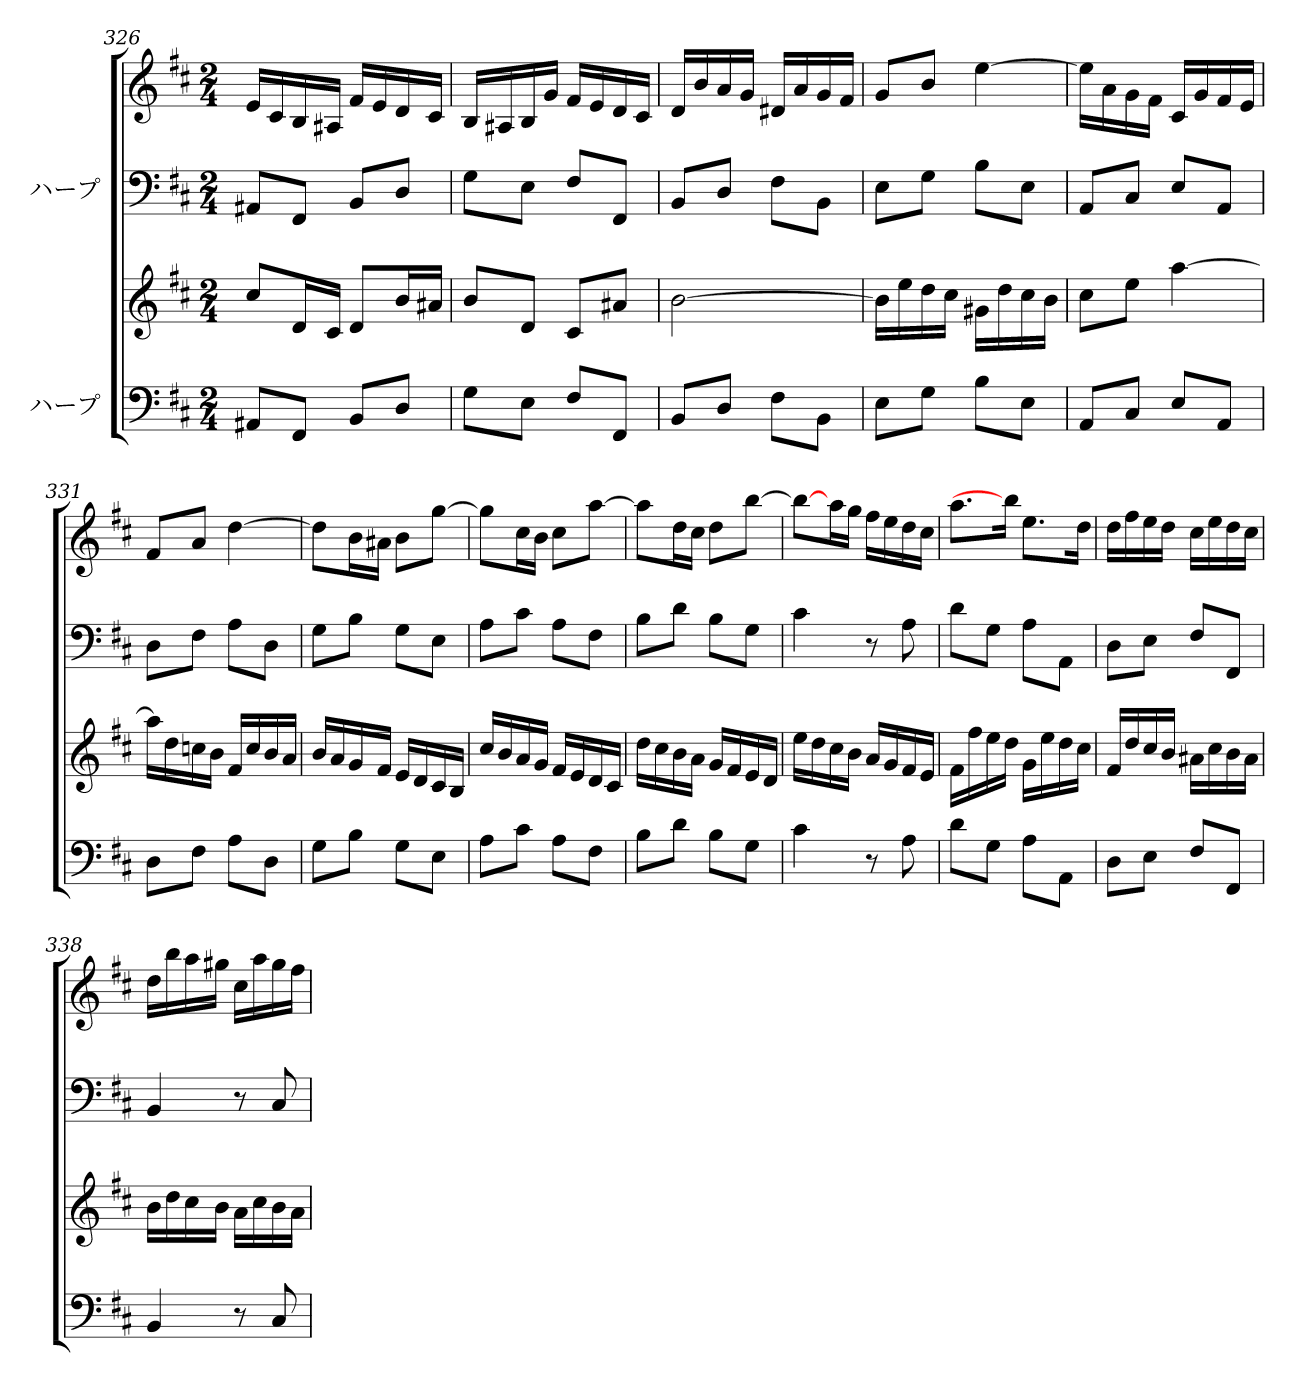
**kern	**kern	**kern	**kern
*part2	*part2	*part1	*part1
*staff4	*staff3	*staff2	*staff1
*I"ハープ	*	*I"ハープ	*
*clefF4	*clefG2	*clefF4	*clefG2
*k[f#c#]	*k[f#c#]	*k[f#c#]	*k[f#c#]
*M2/4	*M2/4	*M2/4	*M2/4
=326	=326	=326	=326
8AA#X/L	8cc#/L	8AA#X/L	16e/LL
.	.	.	16c#/
8FF#/J	16d/L	8FF#/J	16B/
.	16c#/JJ	.	16A#X/JJ
8BB/L	8d/L	8BB/L	16f#/LL
.	.	.	16e/
8D/J	16b/L	8D/J	16d/
.	16a#X/JJ	.	16c#/JJ
!!LO:LB:g=z
=327	=327	=327	=327
8G\L	8b/L	8G\L	16B/LL
.	.	.	16A#X/
8E\J	8d/J	8E\J	16B/
.	.	.	16g/JJ
8F#/L	8c#/L	8F#/L	16f#/LL
.	.	.	16e/
8FF#/J	8a#X/J	8FF#/J	16d/
.	.	.	16c#/JJ
=328	=328	=328	=328
8BB/L	[2b\	8BB/L	16d/LL
.	.	.	16b/
8D/J	.	8D/J	16a/
.	.	.	16g/JJ
8F#\L	.	8F#\L	16d#X/LL
.	.	.	16a/
8BB\J	.	8BB\J	16g/
.	.	.	16f#/JJ
=329	=329	=329	=329
8E\L	16b\LL]	8E\L	8g/L
.	16ee\	.	.
8G\J	16dd\	8G\J	8b/J
.	16cc#\JJ	.	.
8B\L	16g#X\LL	8B\L	[4ee\
.	16dd\	.	.
8E\J	16cc#\	8E\J	.
.	16b\JJ	.	.
=330	=330	=330	=330
8AA/L	8cc#\L	8AA/L	16ee\LL]
.	.	.	16a\
8C#/J	8ee\J	8C#/J	16g\
.	.	.	16f#\JJ
8E/L	[4aa\	8E/L	16c#/LL
.	.	.	16g/
8AA/J	.	8AA/J	16f#/
.	.	.	16e/JJ
=331	=331	=331	=331
8D\L	16aa\LL]	8D\L	8f#/L
.	16dd\	.	.
8F#\J	16ccn\	8F#\J	8a/J
.	16b\JJ	.	.
8A\L	16f#/LL	8A\L	[4dd\
.	16cc/	.	.
8D\J	16b/	8D\J	.
.	16a/JJ	.	.
!!LO:PB:g=z
=332	=332	=332	=332
8G\L	16b/LL	8G\L	8dd\L]
.	16a/	.	.
8B\J	16g/	8B\J	16b\L
.	16f#/JJ	.	16a#X\JJ
8G\L	16e/LL	8G\L	8b\L
.	16d/	.	.
8E\J	16c#/	8E\J	[8gg\J
.	16B/JJ	.	.
=333	=333	=333	=333
8A\L	16cc#/LL	8A\L	8gg\L]
.	16b/	.	.
8c#\J	16a/	8c#\J	16cc#\L
.	16g/JJ	.	16b\JJ
8A\L	16f#/LL	8A\L	8cc#\L
.	16e/	.	.
8F#\J	16d/	8F#\J	[8aa\J
.	16c#/JJ	.	.
=334	=334	=334	=334
8B\L	16dd\LL	8B\L	8aa\L]
.	16cc#\	.	.
8d\J	16b\	8d\J	16dd\L
.	16a\JJ	.	16cc#\JJ
8B\L	16g/LL	8B\L	8dd\L
.	16f#/	.	.
8G\J	16e/	8G\J	[8bb\J
.	16d/JJ	.	.
=335	=335	=335	=335
4c#\	16ee\LL	4c#\	8bb\L_
.	16dd\	.	.
.	16cc#\	.	16aa\L
.	16b\JJ	.	16gg\JJ
8r	16a/LL	8r	16ff#\LL
.	16g/	.	16ee\
8A\	16f#/	8A\	16dd\
.	16e/JJ	.	16cc#\JJ
=336	=336	=336	=336
8d\L	16f#\LL	8d\L	8.aa\L
.	16ff#\	.	.
8G\J	16ee\	8G\J	.
.	16dd\JJ	.	16bb\Jk]
8A\L	16g\LL	8A\L	8.ee\L
.	16ee\	.	.
8AA\J	16dd\	8AA\J	.
.	16cc#\JJ	.	16dd\Jk
!!LO:LB:g=z
=337	=337	=337	=337
8D\L	16f#/LL	8D\L	16dd\LL
.	16dd/	.	16ff#\
8E\J	16cc#/	8E\J	16ee\
.	16b/JJ	.	16dd\JJ
8F#/L	16a#X\LL	8F#/L	16cc#\LL
.	16cc#\	.	16ee\
8FF#/J	16b\	8FF#/J	16dd\
.	16a#\JJ	.	16cc#\JJ
=338	=338	=338	=338
4BB/	16b\LL	4BB/	16dd\LL
.	16dd\	.	16bb\
.	16cc#\	.	16aa\
.	16b\JJ	.	16gg#X\JJ
8r	16a\LL	8r	16cc#\LL
.	16cc#\	.	16aa\
8C#/	16b\	8C#/	16gg#\
.	16a\JJ	.	16ff#\JJ
=	=	=	=
*-	*-	*-	*-
